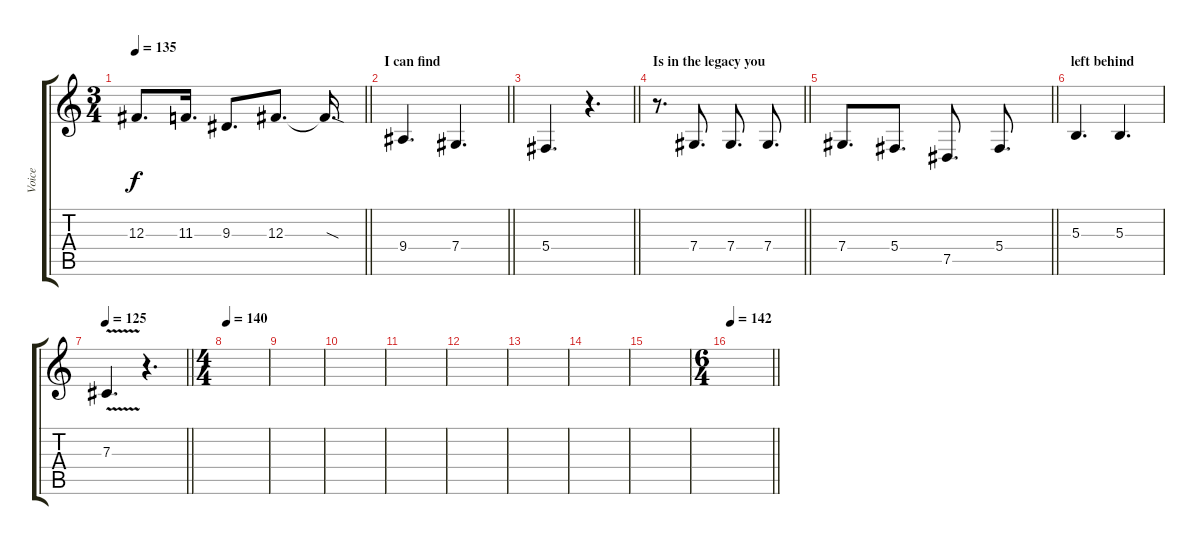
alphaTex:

\track ("Voice" "Voice") {instrument lead6voice}
\staff {score tabs}
\tuning (Eb4 Bb3 Gb3 Db3 Ab2 Eb2) {hide}
\ts (3 4)
\tempo 135
\clef g2
\barLineRight lightlight
\ks c
12.3.8{d dy f} 11.3.16{d} 9.3.8{d} 12.3.8{d} 12.3{sod t}.16{d} |
\section ("" "I can find")
\barLineRight lightlight
9.4.4{d} 7.4.4{d} |
\barLineRight lightlight
5.4.4{d} r.4{d} |
\section ("" "Is in the legacy you ")
\barLineRight lightlight
r.8{d} 7.4.8{d} 7.4.8{d} 7.4.8{d} |
\section ("" "")
\barLineRight lightlight
7.4.8{d} 5.4.8{d} 7.5.8{d} 5.4.8{d} |
\section ("" "left behind")
5.3.4{d} 5.3.4{d} |
\tempo 125
\barLineRight lightlight
7.3{v}.4{d} r.4{d} |
\ts (4 4)
\tempo 140
|
|
|
|
|
|
|
|
\ts (6 4)
\tempo 142
\barLineRight lightlight
